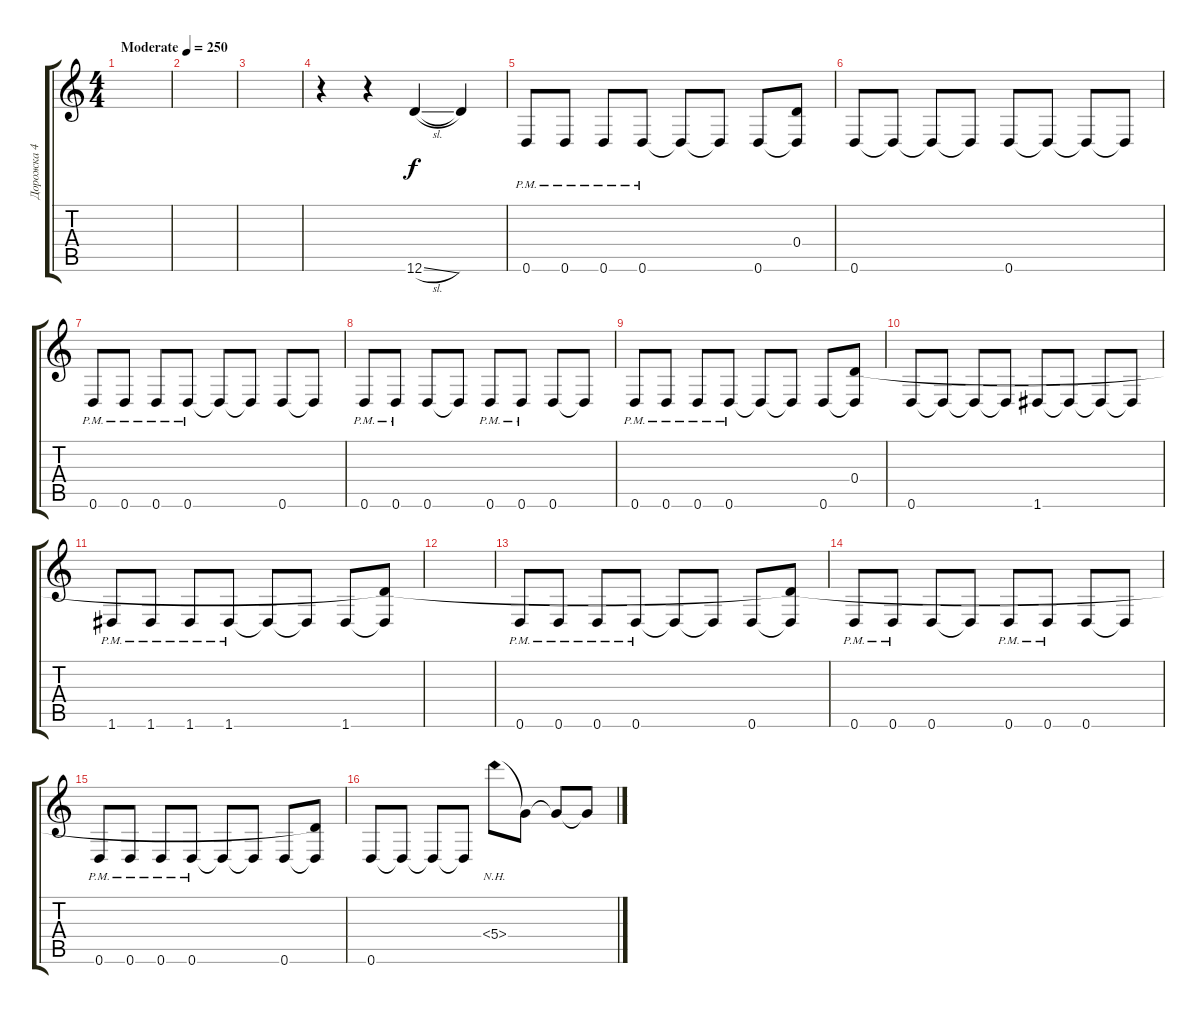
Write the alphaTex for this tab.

\track ("Дорожка 4" "Дорожка 4") {instrument distortionguitar}
\staff {score tabs}
\tuning (E4 B3 G3 D3 A2 D2) {hide}
\ts (4 4)
\tempo (250 "Moderate")
\clef g2
\ks c
|
|
|
r.4 r.4 12.6{sl}.4 12.6{t}.4 |
0.6{pm}.8 0.6{pm}.8 0.6{pm}.8 0.6{pm}.8 0.6{t}.8 0.6{t}.8 0.6.8 (0.4 0.6{t}).8 |
0.6.8 0.6{t}.8 0.6{t}.8 0.6{t}.8 0.6.8 0.6{t}.8 0.6{t}.8 0.6{t}.8 |
0.6{pm}.8 0.6{pm}.8 0.6{pm}.8 0.6{pm}.8 0.6{t}.8 0.6{t}.8 0.6.8 0.6{t}.8 |
0.6{pm}.8 0.6{pm}.8 0.6.8 0.6{t}.8 0.6{pm}.8 0.6{pm}.8 0.6.8 0.6{t}.8 |
0.6{pm}.8 0.6{pm}.8 0.6{pm}.8 0.6{pm}.8 0.6{t}.8 0.6{t}.8 0.6.8 (0.4 0.6{t}).8 |
0.6.8 0.6{t}.8 0.6{t}.8 0.6{t}.8 1.6.8 1.6{t}.8 1.6{t}.8 1.6{t}.8 |
1.6{pm}.8 1.6{pm}.8 1.6{pm}.8 1.6{pm}.8 1.6{t}.8 1.6{t}.8 1.6.8 (0.4{t} 1.6{t}).8 |
|
0.6{pm}.8 0.6{pm}.8 0.6{pm}.8 0.6{pm}.8 0.6{t}.8 0.6{t}.8 0.6.8 (0.4{t} 0.6{t}).8 |
0.6{pm}.8 0.6{pm}.8 0.6.8 0.6{t}.8 0.6{pm}.8 0.6{pm}.8 0.6.8 0.6{t}.8 |
0.6{pm}.8 0.6{pm}.8 0.6{pm}.8 0.6{pm}.8 0.6{t}.8 0.6{t}.8 0.6.8 (0.4{t} 0.6{t}).8 |
0.6.8 0.6{t}.8 0.6{t}.8 0.6{t}.8 5.4{nh}.8 5.4{t}.8 5.4{t}.8 5.4{t}.8
